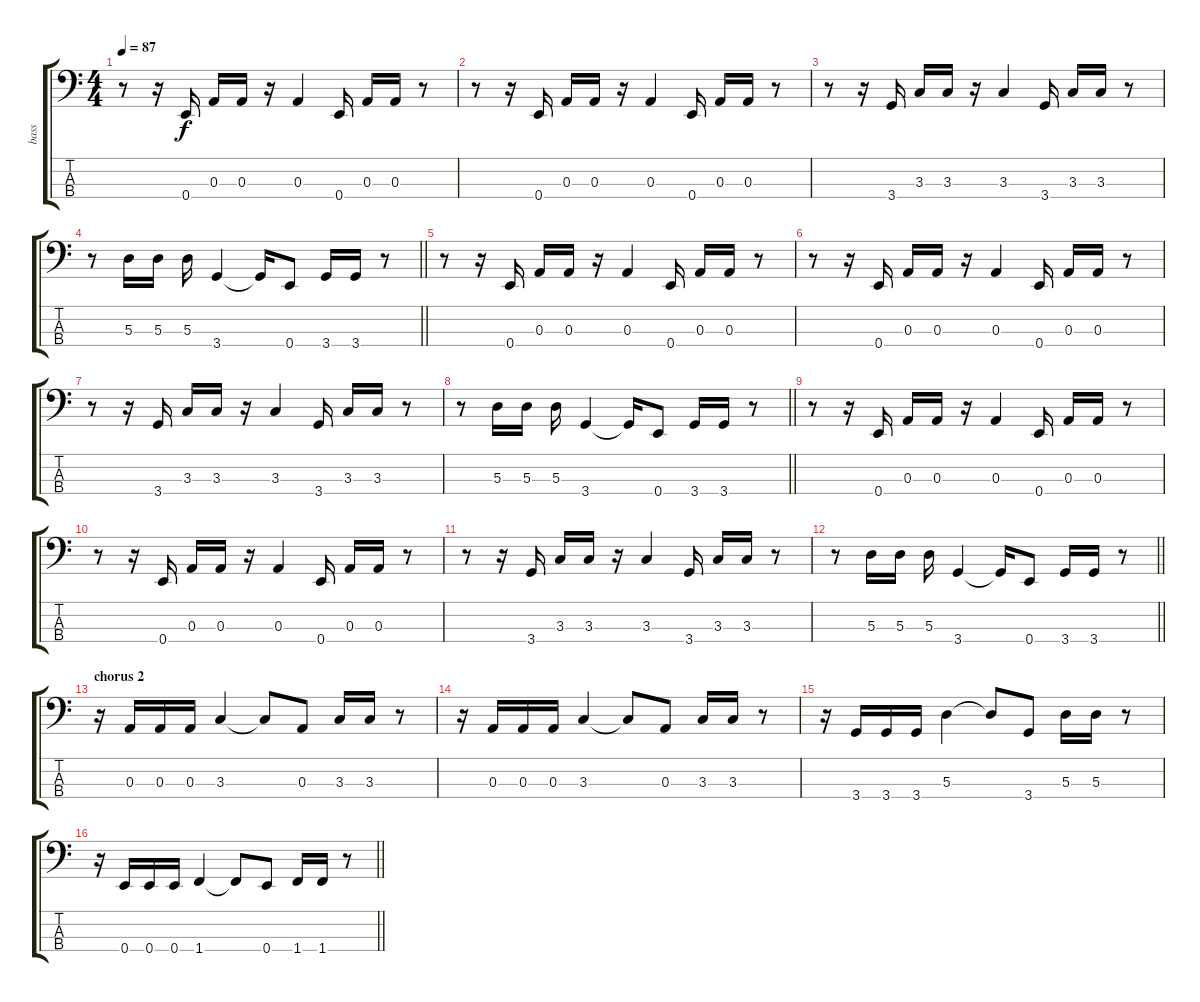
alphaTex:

\track ("bass" "bass") {instrument electricbasspick}
\staff {score tabs}
\tuning (G2 D2 A1 E1) {hide}
\ts (4 4)
\tempo 87
\clef f4
\ks c
r.8{dy f} r.16 0.4.16 0.3.16 0.3.16 r.16 0.3.4 0.4.16 0.3.16 0.3.16 r.8 |
r.8 r.16 0.4.16 0.3.16 0.3.16 r.16 0.3.4 0.4.16 0.3.16 0.3.16 r.8 |
r.8 r.16 3.4.16 3.3.16 3.3.16 r.16 3.3.4 3.4.16 3.3.16 3.3.16 r.8 |
\barLineRight lightlight
r.8 5.3.16 5.3.16 5.3.16 3.4.4 3.4{t}.16 0.4.8 3.4.16 3.4.16 r.8 |
r.8 r.16 0.4.16 0.3.16 0.3.16 r.16 0.3.4 0.4.16 0.3.16 0.3.16 r.8 |
r.8 r.16 0.4.16 0.3.16 0.3.16 r.16 0.3.4 0.4.16 0.3.16 0.3.16 r.8 |
r.8 r.16 3.4.16 3.3.16 3.3.16 r.16 3.3.4 3.4.16 3.3.16 3.3.16 r.8 |
\barLineRight lightlight
r.8 5.3.16 5.3.16 5.3.16 3.4.4 3.4{t}.16 0.4.8 3.4.16 3.4.16 r.8 |
r.8 r.16 0.4.16 0.3.16 0.3.16 r.16 0.3.4 0.4.16 0.3.16 0.3.16 r.8 |
r.8 r.16 0.4.16 0.3.16 0.3.16 r.16 0.3.4 0.4.16 0.3.16 0.3.16 r.8 |
r.8 r.16 3.4.16 3.3.16 3.3.16 r.16 3.3.4 3.4.16 3.3.16 3.3.16 r.8 |
\barLineRight lightlight
r.8 5.3.16 5.3.16 5.3.16 3.4.4 3.4{t}.16 0.4.8 3.4.16 3.4.16 r.8 |
\section ("" "chorus 2")
r.16 0.3.16 0.3.16 0.3.16 3.3.4 3.3{t}.8 0.3.8 3.3.16 3.3.16 r.8 |
r.16 0.3.16 0.3.16 0.3.16 3.3.4 3.3{t}.8 0.3.8 3.3.16 3.3.16 r.8 |
r.16 3.4.16 3.4.16 3.4.16 5.3.4 5.3{t}.8 3.4.8 5.3.16 5.3.16 r.8 |
\barLineRight lightlight
r.16 0.4.16 0.4.16 0.4.16 1.4.4 1.4{t}.8 0.4.8 1.4.16 1.4.16 r.8
